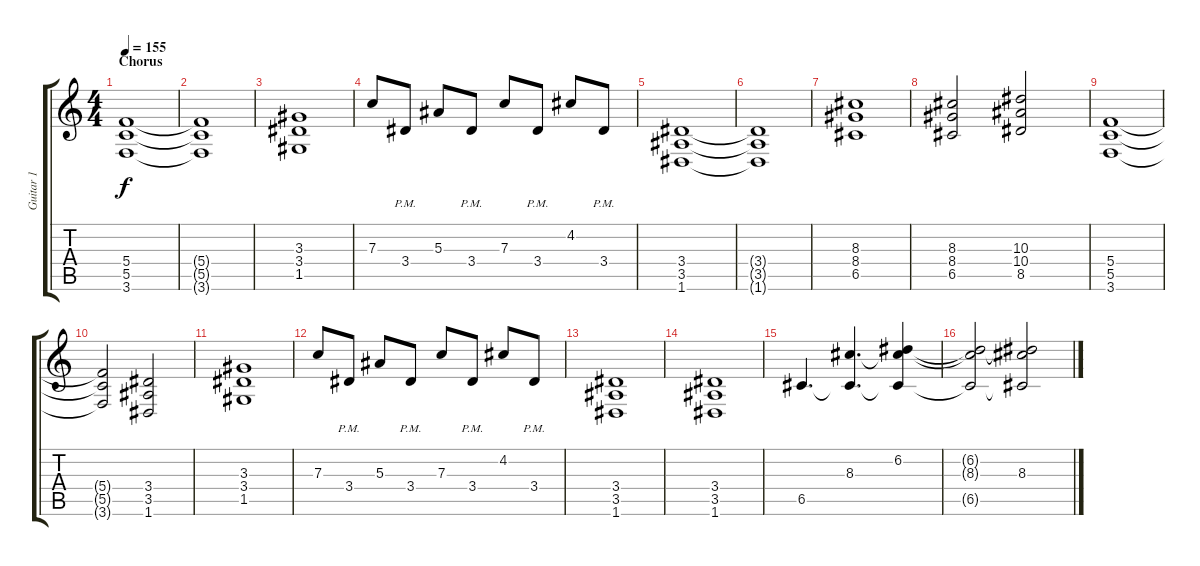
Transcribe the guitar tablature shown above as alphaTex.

\track ("Guitar 1" "Guitar 1") {instrument distortionguitar}
\staff {score tabs}
\tuning (D4 A3 F3 C3 G2 D2) {hide}
\ts (4 4)
\section ("" "Chorus")
\tempo 155
\clef g2
\ks c
(5.4 5.5 3.6).1{dy f} |
(5.4{t} 5.5{t} 3.6{t}).1 |
(3.3 3.4 1.5).1 |
7.3.8 3.4{pm}.8 5.3.8 3.4{pm}.8 7.3.8 3.4{pm}.8 4.2.8 3.4{pm}.8 |
(3.4 3.5 1.6).1 |
(3.4{t} 3.5{t} 1.6{t}).1 |
(8.3 8.4 6.5).1 |
(8.3 8.4 6.5).2 (10.3 10.4 8.5).2 |
(5.4 5.5 3.6).1 |
(5.4{t} 5.5{t} 3.6{t}).2 (3.4 3.5 1.6).2 |
(3.3 3.4 1.5).1 |
7.3.8 3.4{pm}.8 5.3.8 3.4{pm}.8 7.3.8 3.4{pm}.8 4.2.8 3.4{pm}.8 |
(3.4 3.5 1.6).1 |
(3.4 3.5 1.6).1 |
6.5.4{d} (8.3 6.5{t}).4{d} (6.2 8.3{t} 6.5{t}).4 |
(6.2{t} 8.3{t} 6.5{t}).2 (6.2{t} 8.3 6.5{t}).2
